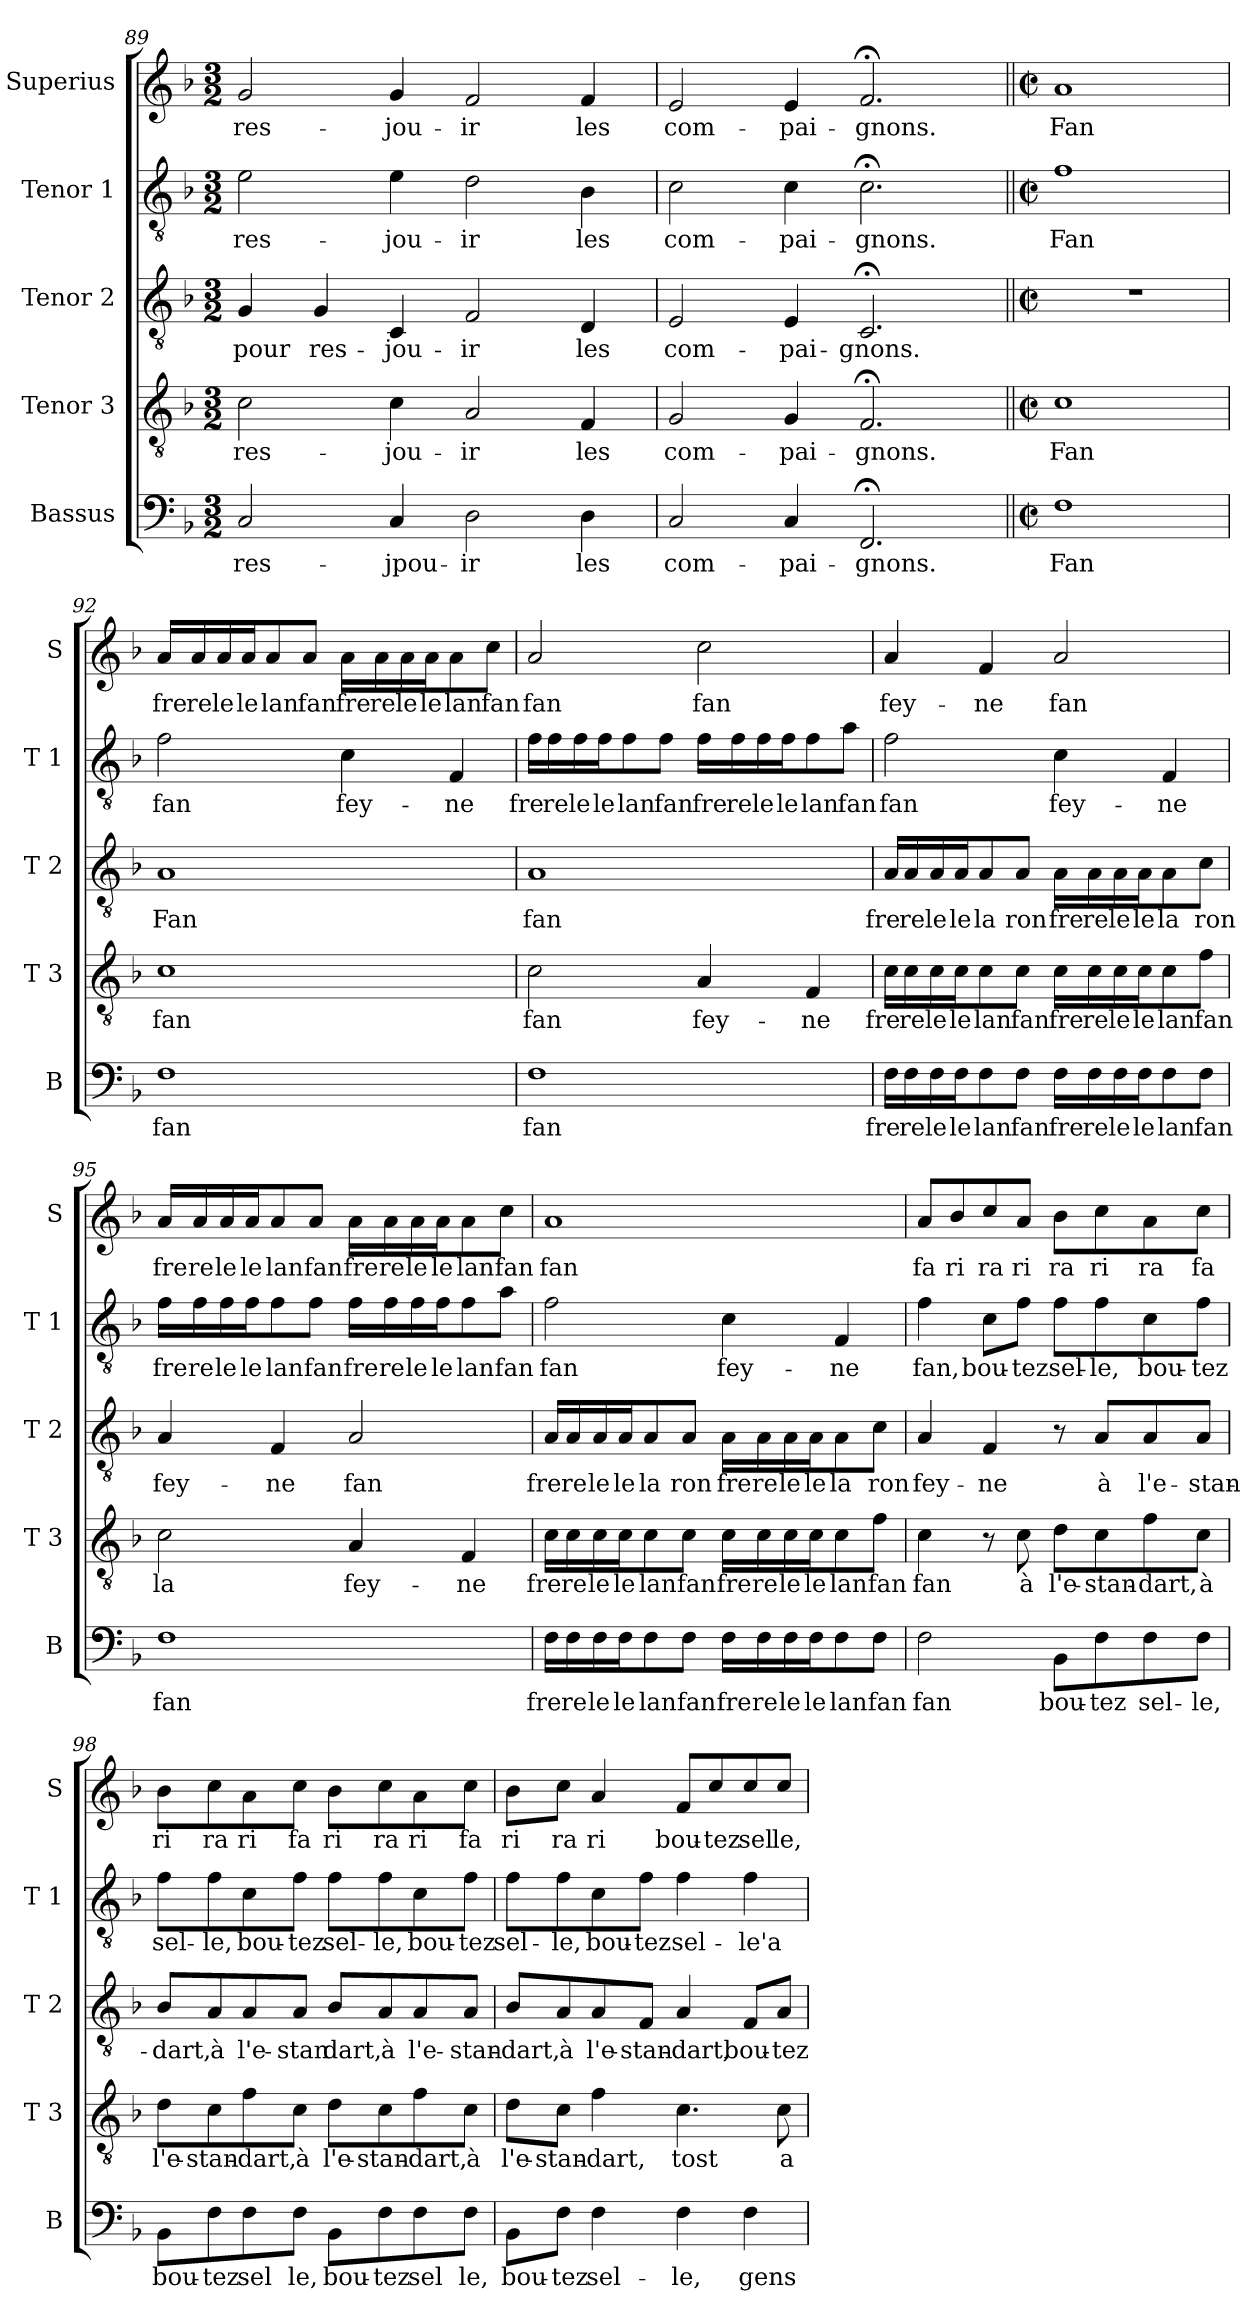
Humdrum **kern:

**kern	**text	**kern	**text	**kern	**text	**kern	**text	**kern	**text
*part5	*part5	*part4	*part4	*part3	*part3	*part2	*part2	*part1	*part1
*staff5	*staff5	*staff4	*staff4	*staff3	*staff3	*staff2	*staff2	*staff1	*staff1
*I"Bassus	*	*I"Tenor 3	*	*I"Tenor 2	*	*I"Tenor 1	*	*I"Superius	*
*I'B	*	*I'T 3	*	*I'T 2	*	*I'T 1	*	*I'S	*
*clefF4	*	*clefGv2	*	*clefGv2	*	*clefGv2	*	*clefG2	*
*k[b-]	*	*k[b-]	*	*k[b-]	*	*k[b-]	*	*k[b-]	*
*F:	*	*F:	*	*F:	*	*F:	*	*F:	*
*M3/2	*	*M3/2	*	*M3/2	*	*M3/2	*	*M3/2	*
=89	=89	=89	=89	=89	=89	=89	=89	=89	=89
2C/	res-	2c\	res-	4G/	pour	2e\	res-	2g/	res-
.	.	.	.	4G/	res-	.	.	.	.
4C/	-jpou-	4c\	-jou-	4C/	-jou-	4e\	-jou-	4g/	-jou-
2D\	-ir	2A/	-ir	2F/	-ir	2d\	-ir	2f/	-ir
4D\	les	4F/	les	4D/	les	4B-\	les	4f/	les
=90	=90	=90	=90	=90	=90	=90	=90	=90	=90
2C/	com-	2G/	com-	2E/	com-	2c\	com-	2e/	com-
4C/	-pai-	4G/	-pai-	4E/	-pai-	4c\	-pai-	4e/	-pai-
2.FF;</	-gnons.	2.F;</	-gnons.	2.C;</	-gnons.	2.c;<\	-gnons.	2.f;</	-gnons.
!!LO:PB:g=z
=91||	=91||	=91||	=91||	=91||	=91||	=91||	=91||	=91||	=91||
*M2/2	*	*M2/2	*	*M2/2	*	*M2/2	*	*M2/2	*
*met(c|)	*	*met(c|)	*	*met(c|)	*	*met(c|)	*	*met(c|)	*
1F	Fan	1c	Fan	1r	.	1f	Fan	1a	Fan
=92	=92	=92	=92	=92	=92	=92	=92	=92	=92
1F	fan	1c	fan	1A	Fan	2f\	fan	16a/LL	fre
.	.	.	.	.	.	.	.	16a/	re
.	.	.	.	.	.	.	.	16a/	le
.	.	.	.	.	.	.	.	16a/J	le
.	.	.	.	.	.	.	.	8a/	lan
.	.	.	.	.	.	.	.	8a/J	fan
.	.	.	.	.	.	4c\	fey-	16a\LL	fre
.	.	.	.	.	.	.	.	16a\	re
.	.	.	.	.	.	.	.	16a\	le
.	.	.	.	.	.	.	.	16a\J	le
.	.	.	.	.	.	4F/	-ne	8a\	lan
.	.	.	.	.	.	.	.	8cc\J	fan
=93	=93	=93	=93	=93	=93	=93	=93	=93	=93
1F	fan	2c\	fan	1A	fan	16f\LL	fre	2a/	fan
.	.	.	.	.	.	16f\	re	.	.
.	.	.	.	.	.	16f\	le	.	.
.	.	.	.	.	.	16f\J	le	.	.
.	.	.	.	.	.	8f\	lan	.	.
.	.	.	.	.	.	8f\J	fan	.	.
.	.	4A/	fey-	.	.	16f\LL	fre	2cc\	fan
.	.	.	.	.	.	16f\	re	.	.
.	.	.	.	.	.	16f\	le	.	.
.	.	.	.	.	.	16f\J	le	.	.
.	.	4F/	-ne	.	.	8f\	lan	.	.
.	.	.	.	.	.	8a\J	fan	.	.
!!LO:LB:g=z
=94	=94	=94	=94	=94	=94	=94	=94	=94	=94
16F\LL	fre	16c\LL	fre	16A/LL	fre	2f\	fan	4a/	fey-
16F\	re	16c\	re	16A/	re	.	.	.	.
16F\	le	16c\	le	16A/	le	.	.	.	.
16F\J	le	16c\J	le	16A/J	le	.	.	.	.
8F\	lan	8c\	lan	8A/	la	.	.	4f/	-ne
8F\J	fan	8c\J	fan	8A/J	ron	.	.	.	.
16F\LL	fre	16c\LL	fre	16A\LL	fre	4c\	fey-	2a/	fan
16F\	re	16c\	re	16A\	re	.	.	.	.
16F\	le	16c\	le	16A\	le	.	.	.	.
16F\J	le	16c\J	le	16A\J	le	.	.	.	.
8F\	lan	8c\	lan	8A\	la	4F/	-ne	.	.
8F\J	fan	8f\J	fan	8c\J	ron	.	.	.	.
=95	=95	=95	=95	=95	=95	=95	=95	=95	=95
1F	fan	2c\	la	4A/	fey-	16f\LL	fre	16a/LL	fre
.	.	.	.	.	.	16f\	re	16a/	re
.	.	.	.	.	.	16f\	le	16a/	le
.	.	.	.	.	.	16f\J	le	16a/J	le
.	.	.	.	4F/	-ne	8f\	lan	8a/	lan
.	.	.	.	.	.	8f\J	fan	8a/J	fan
.	.	4A/	fey-	2A/	fan	16f\LL	fre	16a\LL	fre
.	.	.	.	.	.	16f\	re	16a\	re
.	.	.	.	.	.	16f\	le	16a\	le
.	.	.	.	.	.	16f\J	le	16a\J	le
.	.	4F/	-ne	.	.	8f\	lan	8a\	lan
.	.	.	.	.	.	8a\J	fan	8cc\J	fan
!!LO:LB:g=z
=96	=96	=96	=96	=96	=96	=96	=96	=96	=96
16F\LL	fre	16c\LL	fre	16A/LL	fre	2f\	fan	1a	fan
16F\	re	16c\	re	16A/	re	.	.	.	.
16F\	le	16c\	le	16A/	le	.	.	.	.
16F\J	le	16c\J	le	16A/J	le	.	.	.	.
8F\	lan	8c\	lan	8A/	la	.	.	.	.
8F\J	fan	8c\J	fan	8A/J	ron	.	.	.	.
16F\LL	fre	16c\LL	fre	16A\LL	fre	4c\	fey-	.	.
16F\	re	16c\	re	16A\	re	.	.	.	.
16F\	le	16c\	le	16A\	le	.	.	.	.
16F\J	le	16c\J	le	16A\J	le	.	.	.	.
8F\	lan	8c\	lan	8A\	la	4F/	-ne	.	.
8F\J	fan	8f\J	fan	8c\J	ron	.	.	.	.
=97	=97	=97	=97	=97	=97	=97	=97	=97	=97
2F\	fan	4c\	fan	4A/	fey-	4f\	fan,	8a/L	fa
.	.	.	.	.	.	.	.	8b-/	ri
.	.	8r	.	4F/	-ne	8c\L	bou-	8cc/	ra
.	.	8c\	à	.	.	8f\J	-tez	8a/J	ri
8BB-\L	bou-	8d\L	l'e-	8r	.	8f\L	sel-	8b-\L	ra
8F\	-tez	8c\	-stan-	8A/L	à	8f\	-le,	8cc\	ri
8F\	sel-	8f\	-dart,	8A/	l'e-	8c\	bou-	8a\	ra
8F\J	-le,	8c\J	à	8A/J	-stan-	8f\J	-tez	8cc\J	fa
=98	=98	=98	=98	=98	=98	=98	=98	=98	=98
8BB-\L	bou-	8d\L	l'e-	8B-/L	-dart,	8f\L	sel-	8b-\L	ri
8F\	-tez	8c\	-stan-	8A/	à	8f\	-le,	8cc\	ra
8F\	sel	8f\	-dart,	8A/	l'e-	8c\	bou-	8a\	ri
8F\J	le,	8c\J	à	8A/J	-stan	8f\J	-tez	8cc\J	fa
8BB-\L	bou-	8d\L	l'e-	8B-/L	dart,	8f\L	sel-	8b-\L	ri
8F\	-tez	8c\	-stan-	8A/	à	8f\	-le,	8cc\	ra
8F\	sel	8f\	-dart,	8A/	l'e-	8c\	bou-	8a\	ri
8F\J	le,	8c\J	à	8A/J	-stan-	8f\J	-tez	8cc\J	fa
!!LO:PB:g=z
=99	=99	=99	=99	=99	=99	=99	=99	=99	=99
8BB-\L	bou-	8d\L	l'e-	8B-/L	-dart,	8f\L	sel-	8b-\L	ri
8F\J	-tez	8c\J	-stan-	8A/	à	8f\	-le,	8cc\J	ra
4F\	sel-	4f\	-dart,	8A/	l'e-	8c\	bou-	4a/	ri
.	.	.	.	8F/J	-stan-	8f\J	-tez	.	.
4F\	-le,	4.c\	tost	4A/	-dart,	4f\	sel-	8f/L	bou-
.	.	.	.	.	.	.	.	8cc/	-tez
4F\	gens	.	.	8F/L	bou-	4f\	-le'a-	8cc/	sel
.	.	8c\	a-	8A/J	-tez	.	.	8cc/J	le,-
=	=	=	=	=	=	=	=	=	=
*-	*-	*-	*-	*-	*-	*-	*-	*-	*-
